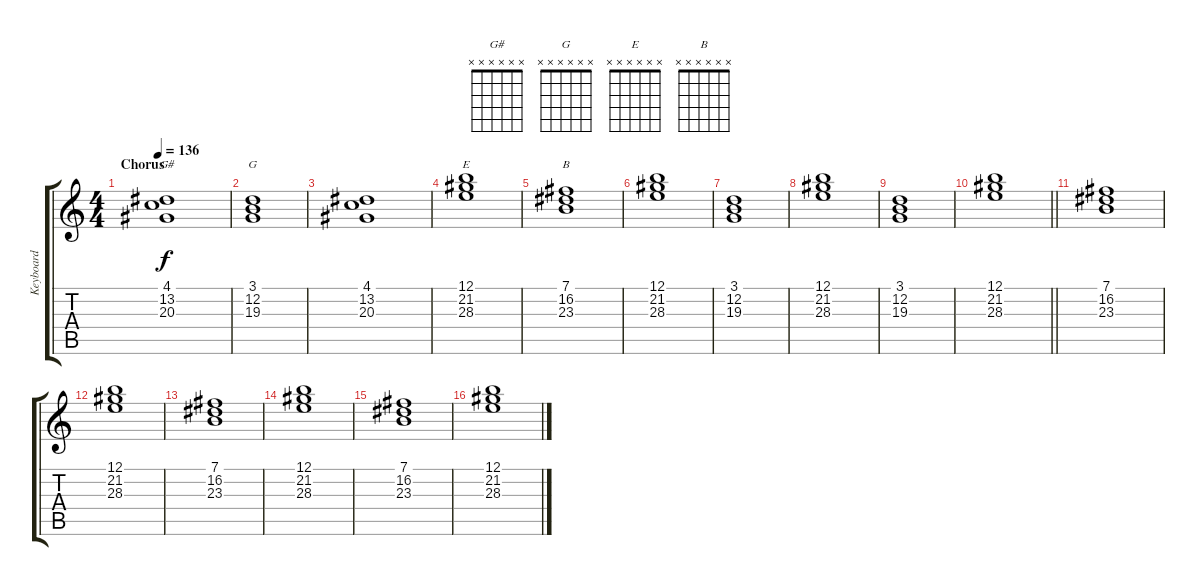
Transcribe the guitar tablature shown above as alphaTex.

\track ("Keyboard" "Keyboard") {instrument drawbarorgan}
\staff {score tabs}
\tuning (E4 B3 G3 D3 A2 E2) {hide}
\chord ("G#" x x x x x x)
\chord ("G" x x x x x x)
\chord ("E" x x x x x x)
\chord ("B" x x x x x x)
\ts (4 4)
\section ("" "Chorus")
\tempo 136
\clef g2
\ks c
(4.1 13.2 20.3).1{ch "G#" dy f} |
(3.1 12.2 19.3).1{ch "G"} |
(4.1 13.2 20.3).1 |
(12.1 21.2 28.3).1{ch "E"} |
(7.1 16.2 23.3).1{ch "B"} |
(12.1 21.2 28.3).1 |
(3.1 12.2 19.3).1 |
(12.1 21.2 28.3).1 |
(3.1 12.2 19.3).1 |
\barLineRight lightlight
(12.1 21.2 28.3).1 |
(7.1 16.2 23.3).1 |
(12.1 21.2 28.3).1 |
(7.1 16.2 23.3).1 |
(12.1 21.2 28.3).1 |
(7.1 16.2 23.3).1 |
(12.1 21.2 28.3).1
